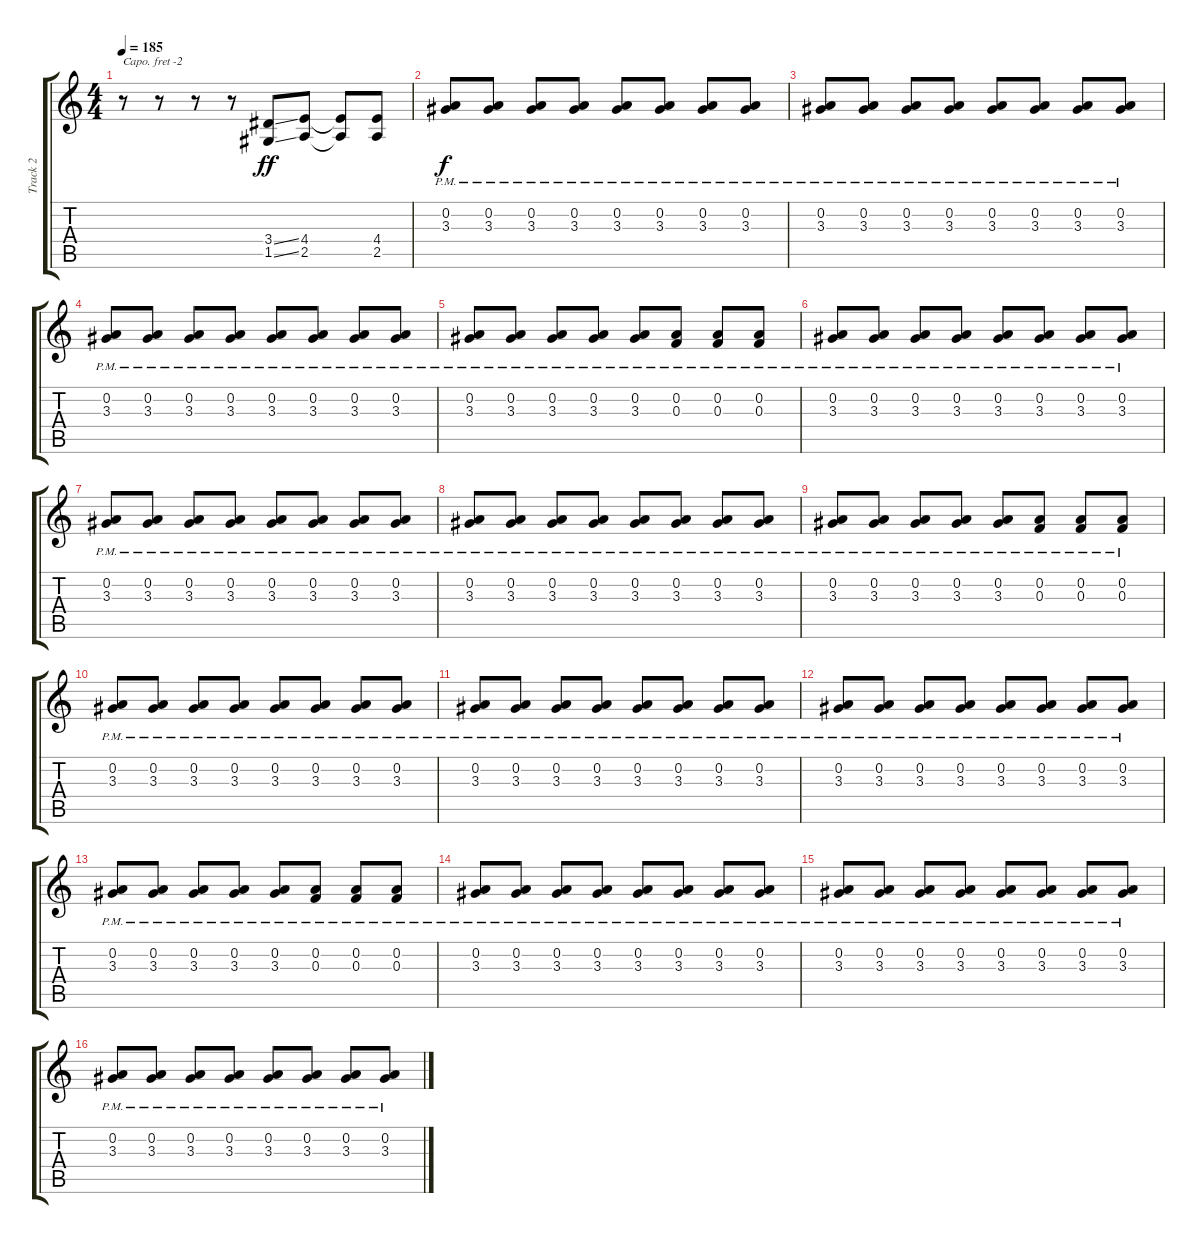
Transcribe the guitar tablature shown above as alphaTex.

\track ("Track 2" "Track 2") {instrument distortionguitar}
\staff {score tabs}
\capo -2
\tuning (E4 B3 G3 D3 A2 D2) {hide}
\ts (4 4)
\tempo 185
\clef g2
\ks c
r.8{dy ff} r.8 r.8 r.8 (3.4{ss} 1.5{ss}).8 (4.4 2.5).8 (4.4{t} 2.5{t}).8 (4.4 2.5).8 |
(0.2{pm} 3.3{pm}).8{dy f} (0.2{pm} 3.3{pm}).8 (0.2{pm} 3.3{pm}).8 (0.2{pm} 3.3{pm}).8 (0.2{pm} 3.3{pm}).8 (0.2{pm} 3.3{pm}).8 (0.2{pm} 3.3{pm}).8 (0.2{pm} 3.3{pm}).8 |
(0.2{pm} 3.3{pm}).8 (0.2{pm} 3.3{pm}).8 (0.2{pm} 3.3{pm}).8 (0.2{pm} 3.3{pm}).8 (0.2{pm} 3.3{pm}).8 (0.2{pm} 3.3{pm}).8 (0.2{pm} 3.3{pm}).8 (0.2{pm} 3.3{pm}).8 |
(0.2{pm} 3.3{pm}).8 (0.2{pm} 3.3{pm}).8 (0.2{pm} 3.3{pm}).8 (0.2{pm} 3.3{pm}).8 (0.2{pm} 3.3{pm}).8 (0.2{pm} 3.3{pm}).8 (0.2{pm} 3.3{pm}).8 (0.2{pm} 3.3{pm}).8 |
(0.2{pm} 3.3{pm}).8 (0.2{pm} 3.3{pm}).8 (0.2{pm} 3.3{pm}).8 (0.2{pm} 3.3{pm}).8 (0.2{pm} 3.3{pm}).8 (0.2{pm} 0.3{pm}).8 (0.2{pm} 0.3{pm}).8 (0.2{pm} 0.3{pm}).8 |
(0.2{pm} 3.3{pm}).8 (0.2{pm} 3.3{pm}).8 (0.2{pm} 3.3{pm}).8 (0.2{pm} 3.3{pm}).8 (0.2{pm} 3.3{pm}).8 (0.2{pm} 3.3{pm}).8 (0.2{pm} 3.3{pm}).8 (0.2{pm} 3.3{pm}).8 |
(0.2{pm} 3.3{pm}).8 (0.2{pm} 3.3{pm}).8 (0.2{pm} 3.3{pm}).8 (0.2{pm} 3.3{pm}).8 (0.2{pm} 3.3{pm}).8 (0.2{pm} 3.3{pm}).8 (0.2{pm} 3.3{pm}).8 (0.2{pm} 3.3{pm}).8 |
(0.2{pm} 3.3{pm}).8 (0.2{pm} 3.3{pm}).8 (0.2{pm} 3.3{pm}).8 (0.2{pm} 3.3{pm}).8 (0.2{pm} 3.3{pm}).8 (0.2{pm} 3.3{pm}).8 (0.2{pm} 3.3{pm}).8 (0.2{pm} 3.3{pm}).8 |
(0.2{pm} 3.3{pm}).8 (0.2{pm} 3.3{pm}).8 (0.2{pm} 3.3{pm}).8 (0.2{pm} 3.3{pm}).8 (0.2{pm} 3.3{pm}).8 (0.2{pm} 0.3{pm}).8 (0.2{pm} 0.3{pm}).8 (0.2{pm} 0.3{pm}).8 |
(0.2{pm} 3.3{pm}).8 (0.2{pm} 3.3{pm}).8 (0.2{pm} 3.3{pm}).8 (0.2{pm} 3.3{pm}).8 (0.2{pm} 3.3{pm}).8 (0.2{pm} 3.3{pm}).8 (0.2{pm} 3.3{pm}).8 (0.2{pm} 3.3{pm}).8 |
(0.2{pm} 3.3{pm}).8 (0.2{pm} 3.3{pm}).8 (0.2{pm} 3.3{pm}).8 (0.2{pm} 3.3{pm}).8 (0.2{pm} 3.3{pm}).8 (0.2{pm} 3.3{pm}).8 (0.2{pm} 3.3{pm}).8 (0.2{pm} 3.3{pm}).8 |
(0.2{pm} 3.3{pm}).8 (0.2{pm} 3.3{pm}).8 (0.2{pm} 3.3{pm}).8 (0.2{pm} 3.3{pm}).8 (0.2{pm} 3.3{pm}).8 (0.2{pm} 3.3{pm}).8 (0.2{pm} 3.3{pm}).8 (0.2{pm} 3.3{pm}).8 |
(0.2{pm} 3.3{pm}).8 (0.2{pm} 3.3{pm}).8 (0.2{pm} 3.3{pm}).8 (0.2{pm} 3.3{pm}).8 (0.2{pm} 3.3{pm}).8 (0.2{pm} 0.3{pm}).8 (0.2{pm} 0.3{pm}).8 (0.2{pm} 0.3{pm}).8 |
(0.2{pm} 3.3{pm}).8 (0.2{pm} 3.3{pm}).8 (0.2{pm} 3.3{pm}).8 (0.2{pm} 3.3{pm}).8 (0.2{pm} 3.3{pm}).8 (0.2{pm} 3.3{pm}).8 (0.2{pm} 3.3{pm}).8 (0.2{pm} 3.3{pm}).8 |
(0.2{pm} 3.3{pm}).8 (0.2{pm} 3.3{pm}).8 (0.2{pm} 3.3{pm}).8 (0.2{pm} 3.3{pm}).8 (0.2{pm} 3.3{pm}).8 (0.2{pm} 3.3{pm}).8 (0.2{pm} 3.3{pm}).8 (0.2{pm} 3.3{pm}).8 |
(0.2{pm} 3.3{pm}).8 (0.2{pm} 3.3{pm}).8 (0.2{pm} 3.3{pm}).8 (0.2{pm} 3.3{pm}).8 (0.2{pm} 3.3{pm}).8 (0.2{pm} 3.3{pm}).8 (0.2{pm} 3.3{pm}).8 (0.2{pm} 3.3{pm}).8
